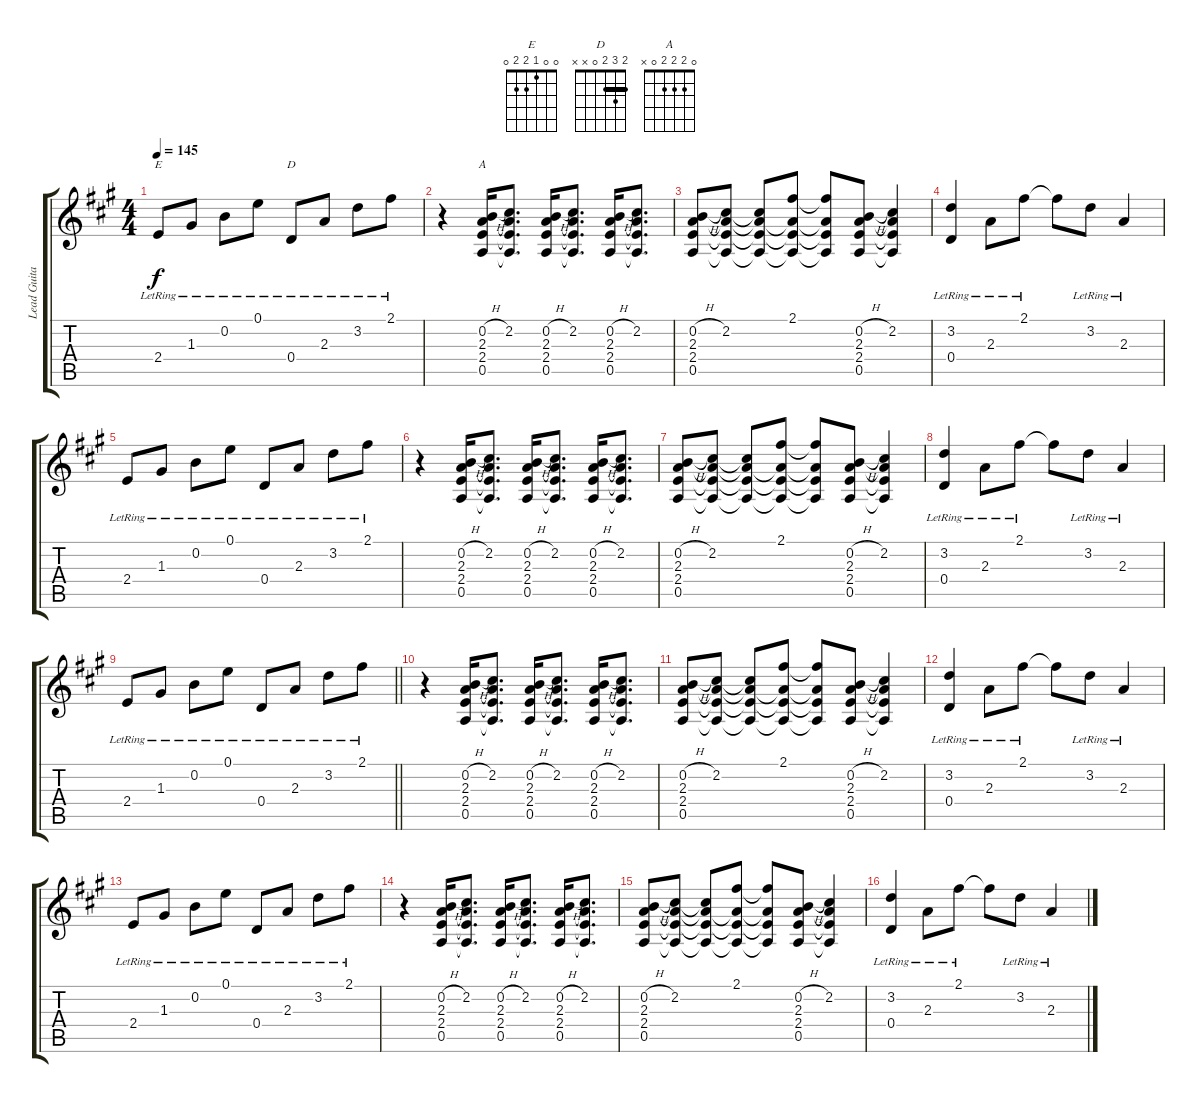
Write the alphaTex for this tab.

\track ("Lead Guitar" "Lead Guita") {instrument electricguitarclean}
\staff {score tabs}
\tuning (E4 B3 G3 D3 A2 E2) {hide}
\chord ("E" 0 0 1 2 2 0)
\chord ("D" 2 3 2 0 x x) {barre 2}
\chord ("A" 0 2 2 2 0 x)
\ts (4 4)
\tempo 145
\clef g2
\ks a
2.4{lr}.8{ch "E" dy f} 1.3{lr}.8 0.2{lr}.8 0.1{lr}.8 0.4{lr}.8{ch "D"} 2.3{lr}.8 3.2{lr}.8 2.1{lr}.8 |
r.4 (0.2{h} 2.3 2.4 0.5).16{ch "A"} (2.2 2.3{t} 2.4{t} 0.5{t}).8{d} (0.2{h} 2.3 2.4 0.5).16 (2.2 2.3{t} 2.4{t} 0.5{t}).8{d} (0.2{h} 2.3 2.4 0.5).16 (2.2 2.3{t} 2.4{t} 0.5{t}).8{d} |
(0.2{h} 2.3 2.4 0.5).8 (2.2 2.3{t} 2.4{t} 0.5{t}).8 (2.2{t} 2.3{t} 2.4{t} 0.5{t}).8 (2.1 2.3{t} 2.4{t} 0.5{t}).8 (2.1{t} 2.3{t} 2.4{t} 0.5{t}).8 (0.2{h} 2.3 2.4 0.5).8 (2.2 2.3{t} 2.4{t} 0.5{t}).4 |
(3.2{lr} 0.4{lr}).4 2.3{lr}.8 2.1{lr}.8 2.1{t}.8 3.2{lr}.8 2.3{lr}.4 |
2.4{lr}.8 1.3{lr}.8 0.2{lr}.8 0.1{lr}.8 0.4{lr}.8 2.3{lr}.8 3.2{lr}.8 2.1{lr}.8 |
r.4 (0.2{h} 2.3 2.4 0.5).16 (2.2 2.3{t} 2.4{t} 0.5{t}).8{d} (0.2{h} 2.3 2.4 0.5).16 (2.2 2.3{t} 2.4{t} 0.5{t}).8{d} (0.2{h} 2.3 2.4 0.5).16 (2.2 2.3{t} 2.4{t} 0.5{t}).8{d} |
(0.2{h} 2.3 2.4 0.5).8 (2.2 2.3{t} 2.4{t} 0.5{t}).8 (2.2{t} 2.3{t} 2.4{t} 0.5{t}).8 (2.1 2.3{t} 2.4{t} 0.5{t}).8 (2.1{t} 2.3{t} 2.4{t} 0.5{t}).8 (0.2{h} 2.3 2.4 0.5).8 (2.2 2.3{t} 2.4{t} 0.5{t}).4 |
(3.2{lr} 0.4{lr}).4 2.3{lr}.8 2.1{lr}.8 2.1{t}.8 3.2{lr}.8 2.3{lr}.4 |
\barLineRight lightlight
2.4{lr}.8 1.3{lr}.8 0.2{lr}.8 0.1{lr}.8 0.4{lr}.8 2.3{lr}.8 3.2{lr}.8 2.1{lr}.8 |
r.4 (0.2{h} 2.3 2.4 0.5).16 (2.2 2.3{t} 2.4{t} 0.5{t}).8{d} (0.2{h} 2.3 2.4 0.5).16 (2.2 2.3{t} 2.4{t} 0.5{t}).8{d} (0.2{h} 2.3 2.4 0.5).16 (2.2 2.3{t} 2.4{t} 0.5{t}).8{d} |
(0.2{h} 2.3 2.4 0.5).8 (2.2 2.3{t} 2.4{t} 0.5{t}).8 (2.2{t} 2.3{t} 2.4{t} 0.5{t}).8 (2.1 2.3{t} 2.4{t} 0.5{t}).8 (2.1{t} 2.3{t} 2.4{t} 0.5{t}).8 (0.2{h} 2.3 2.4 0.5).8 (2.2 2.3{t} 2.4{t} 0.5{t}).4 |
(3.2{lr} 0.4{lr}).4 2.3{lr}.8 2.1{lr}.8 2.1{t}.8 3.2{lr}.8 2.3{lr}.4 |
2.4{lr}.8 1.3{lr}.8 0.2{lr}.8 0.1{lr}.8 0.4{lr}.8 2.3{lr}.8 3.2{lr}.8 2.1{lr}.8 |
r.4 (0.2{h} 2.3 2.4 0.5).16 (2.2 2.3{t} 2.4{t} 0.5{t}).8{d} (0.2{h} 2.3 2.4 0.5).16 (2.2 2.3{t} 2.4{t} 0.5{t}).8{d} (0.2{h} 2.3 2.4 0.5).16 (2.2 2.3{t} 2.4{t} 0.5{t}).8{d} |
(0.2{h} 2.3 2.4 0.5).8 (2.2 2.3{t} 2.4{t} 0.5{t}).8 (2.2{t} 2.3{t} 2.4{t} 0.5{t}).8 (2.1 2.3{t} 2.4{t} 0.5{t}).8 (2.1{t} 2.3{t} 2.4{t} 0.5{t}).8 (0.2{h} 2.3 2.4 0.5).8 (2.2 2.3{t} 2.4{t} 0.5{t}).4 |
(3.2{lr} 0.4{lr}).4 2.3{lr}.8 2.1{lr}.8 2.1{t}.8 3.2{lr}.8 2.3{lr}.4
